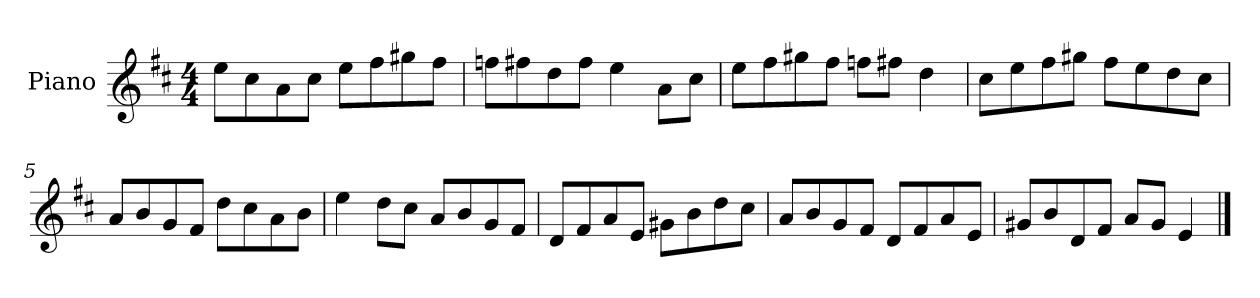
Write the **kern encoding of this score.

**kern
*part1
*staff1
*I"Piano
*I'P-no
*clefG2
*k[f#c#]
*M4/4
*MM90
=1
8ee\L
8cc#\
8a\
8cc#\J
8ee\L
8ff#\
8gg#X\
8ff#\J
=2
8ffn\L
8ff#X\
8dd\
8ff#\J
4ee\
8a\L
8cc#\J
=3
8ee\L
8ff#\
8gg#X\
8ff#\J
8ffn\L
8ff#X\J
4dd\
=4
8cc#\L
8ee\
8ff#\
8gg#X\J
8ff#\L
8ee\
8dd\
8cc#\J
!!LO:LB:g=z
=5
8a/L
8b/
8g/
8f#/J
8dd\L
8cc#\
8a\
8b\J
=6
4ee\
8dd\L
8cc#\J
8a/L
8b/
8g/
8f#/J
=7
8d/L
8f#/
8a/
8e/J
8g#X\L
8b\
8dd\
8cc#\J
=8
8a/L
8b/
8g/
8f#/J
8d/L
8f#/
8a/
8e/J
=9
8g#X/L
8b/
8d/
8f#/J
8a/L
8g#/J
4e/
==
*-
